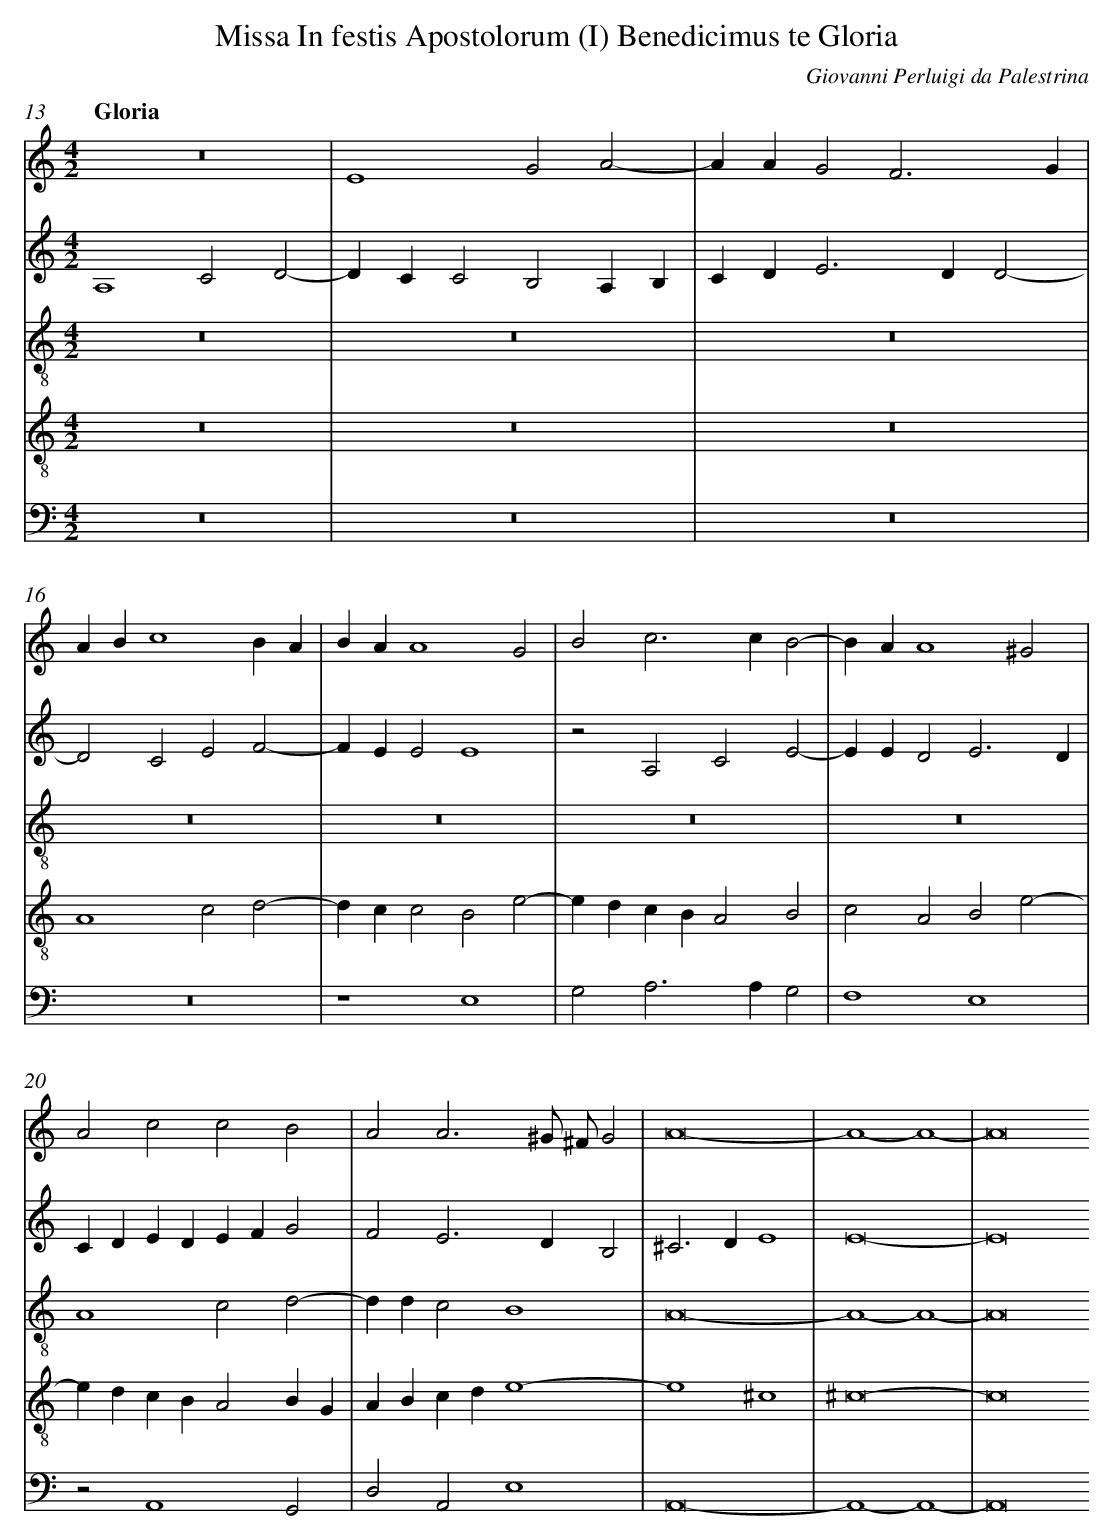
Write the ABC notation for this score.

X:1
T: Missa In festis Apostolorum (I) Benedicimus te Gloria
C: Giovanni Perluigi da Palestrina
L: 1/4
M: 4/2
Q: "Gloria"
V: 1 clef=treble
V: 2 clef=treble
V: 3 clef=treble-8
V: 4 clef=treble-8
V: 5 clef=bass
K: C
[V:1] z8 |
[V:2] A,4C2D2- |
[V:3] z8 |
[V:4] z8 |
[V:5] z8 |
[V:1] E4G2A2- |
[V:2] DCC2B,2A,B, |
[V:3] z8 |
[V:4] z8 |
[V:5] z8 |
[V:1] AAG2F3G |
[V:2] CD2<E2DD2- |
[V:3] z8 |
[V:4] z8 |
[V:5] z8 |
[V:1] ABc4BA |
[V:2] D2C2E2F2- |
[V:3] z8 |
[V:4] A4c2d2- |
[V:5] z8 |
[V:1] BAA4G2 |
[V:2] FEE2E4 |
[V:3] z8 |
[V:4] dcc2B2e2- |
[V:5] z4E,4 |
[V:1] B2c2>c2B2- |
[V:2] z2A,2C2E2- |
[V:3] z8 |
[V:4] edcBA2B2 |
[V:5] G,2A,2>A,2G,2 |
[V:1] BAA4^G2 |
[V:2] EED2E3D |
[V:3] z8 |
[V:4] c2A2B2e2- |
[V:5] F,4E,4 |
[V:1] A2c2c2B2 |
[V:2] CDEDEFG2 |
[V:3] A4c2d2- |
[V:4] edcBA2BG |
[V:5] z2A,,4G,,2 |
[V:1] A2A3^G/ ^F/G2 |
[V:2] F2E2>D2B,2 |
[V:3] ddc2B4 |
[V:4] ABcde4- |
[V:5] D,2A,,2E,4 |
[V:1] A8- |
[V:2] ^C2>D2E4 |
[V:3] A8- |
[V:4] e4^c4 |
[V:5] A,,8- |
[V:1] A4-A4- |
[V:2] E8- |
[V:3] A4-A4- |
[V:4] ^c8- |
[V:5] A,,4-A,,4- |
[V:1] A8
[V:2] E8
[V:3] A8
[V:4] c8
[V:5] A,,8
